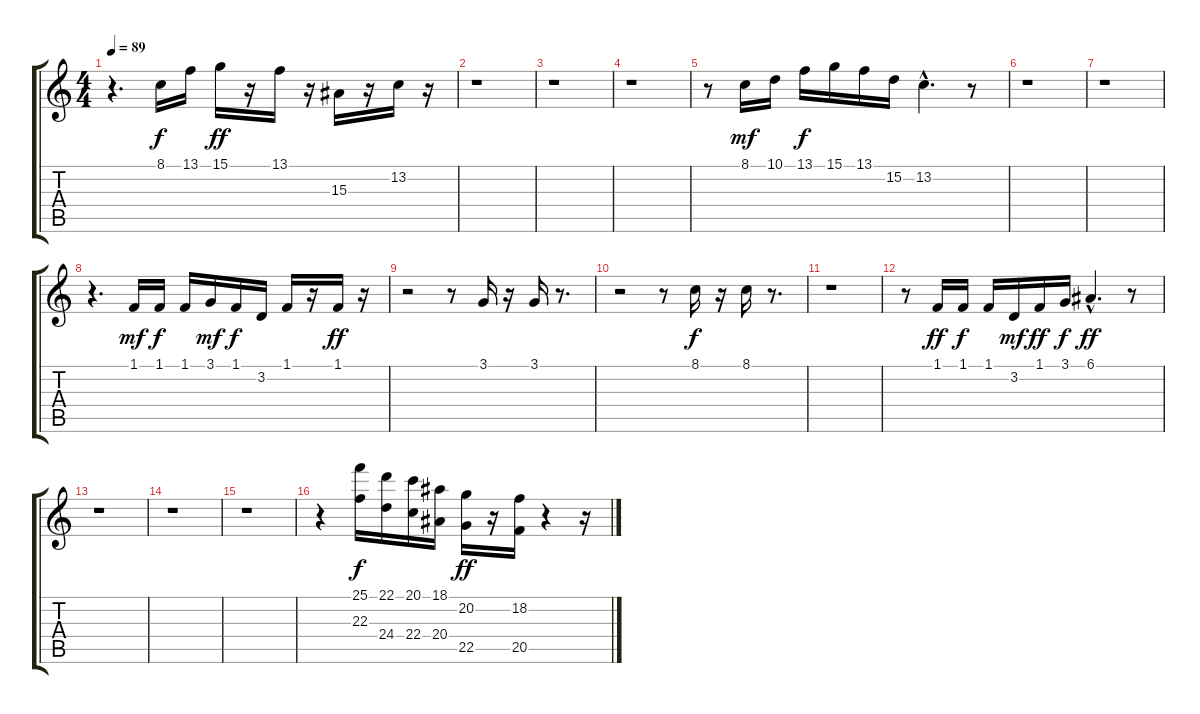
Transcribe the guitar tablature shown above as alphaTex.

\track "" {instrument shamisen}
\staff {score tabs}
\tuning (E4 B3 G3 D3 A2 E2) {hide}
\ts (4 4)
\tempo 89
\clef g2
\ks c
r.4{d dy ff} 8.1.16{dy f} 13.1.16 15.1.16{dy ff} r.16 13.1.16 r.16 15.3.16 r.16 13.2.16 r.16 |
r.1 |
r.1 |
r.1 |
r.8 8.1.16{dy mf} 10.1.16 13.1.16{dy f} 15.1.16 13.1.16 15.2.16 13.2{hac}.4{d} r.8 |
r.1 |
r.1 |
r.4{d} 1.1.16{dy mf} 1.1.16{dy f} 1.1.16 3.1.16{dy mf} 1.1.16{dy f} 3.2.16 1.1.16 r.16 1.1.16{dy ff} r.16 |
r.2 r.8 3.1.16 r.16 3.1.16 r.8{d} |
r.2 r.8 8.1.16{dy f} r.16 8.1.16 r.8{d} |
r.1 |
r.8 1.1.16{dy ff} 1.1.16{dy f} 1.1.16 3.2.16{dy mf} 1.1.16{dy ff} 3.1.16{dy f} 6.1{hac}.4{d dy ff} r.8 |
r.1 |
r.1 |
r.1 |
r.4 (25.1 22.3).16{dy f} (22.1 24.4).16 (20.1 22.4).16 (18.1 20.4).16 (20.2 22.5).16{dy ff} r.16 (18.2 20.5).16 r.4 r.16
